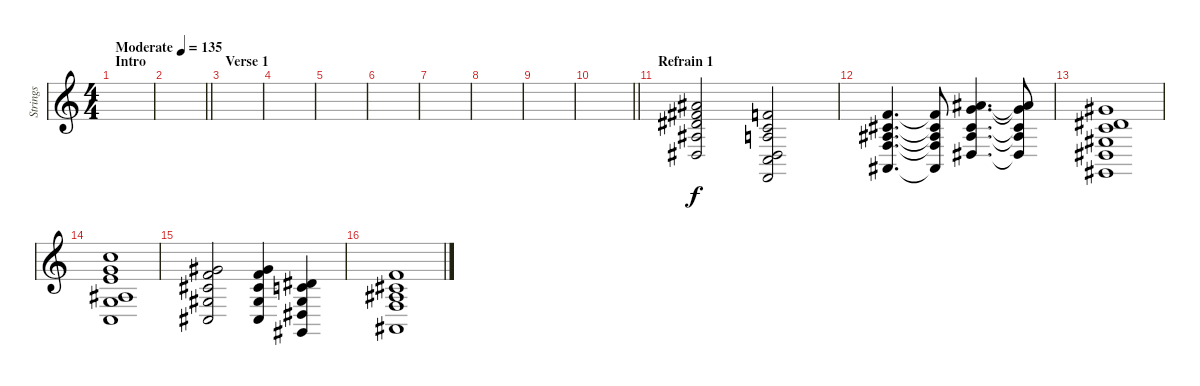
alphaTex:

\track ("Strings" "Strings") {instrument stringensemble1}
\staff {score}
\tuning (E4 B3 G3 D3 A2 E2) {hide}
\ts (4 4)
\section ("" "Intro")
\tempo (135 "Moderate")
\clef g2
\ks c
|
\barLineRight lightlight
|
\section ("" "Verse 1")
|
|
|
|
|
|
|
\barLineRight lightlight
|
\section ("" "Refrain 1")
(6.1 7.2 8.3 8.4 6.5).2 (1.1 1.2 2.3 1.4 3.5 1.6).2 |
(1.1 2.2 3.3 3.4 1.5).4{d} (1.1{t} 2.2{t} 3.3{t} 3.4{t} 1.5{t}).8 (6.1 8.2 6.3 8.4 6.5).4{d} (6.1{t} 8.2{t} 6.3{t} 8.4{t} 6.5{t}).8 |
(4.1 4.2 5.3 6.4 6.5 4.6).1 |
(8.1 8.2 9.3 8.4 10.5 8.6).1 |
(4.1 6.2 6.3 11.5 9.6).2 (4.1 6.2 11.4 11.5 9.6).4 (4.2 5.3 6.4 6.5 4.6).4 |
(6.2 6.3 8.4 8.5 6.6).1
